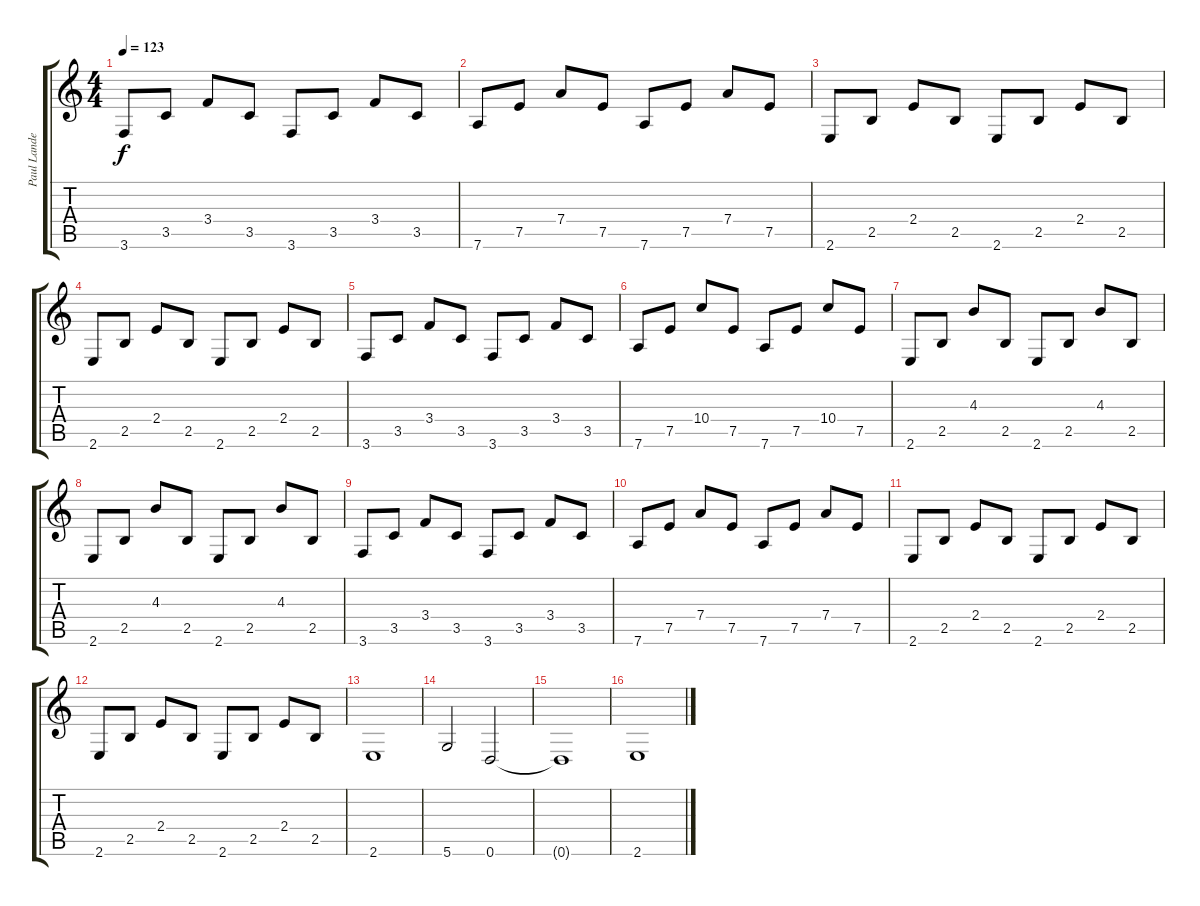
\track ("Paul Landers" "Paul Lande") {instrument electricguitarjazz}
\staff {score tabs}
\tuning (E4 B3 G3 D3 A2 D2) {hide}
\ts (4 4)
\tempo 123
\clef g2
\ks c
3.6.8{dy f} 3.5.8 3.4.8 3.5.8 3.6.8 3.5.8 3.4.8 3.5.8 |
7.6.8 7.5.8 7.4.8 7.5.8 7.6.8 7.5.8 7.4.8 7.5.8 |
2.6.8 2.5.8 2.4.8 2.5.8 2.6.8 2.5.8 2.4.8 2.5.8 |
2.6.8 2.5.8 2.4.8 2.5.8 2.6.8 2.5.8 2.4.8 2.5.8 |
3.6.8 3.5.8 3.4.8 3.5.8 3.6.8 3.5.8 3.4.8 3.5.8 |
7.6.8 7.5.8 10.4.8 7.5.8 7.6.8 7.5.8 10.4.8 7.5.8 |
2.6.8 2.5.8 4.3.8 2.5.8 2.6.8 2.5.8 4.3.8 2.5.8 |
2.6.8 2.5.8 4.3.8 2.5.8 2.6.8 2.5.8 4.3.8 2.5.8 |
3.6.8 3.5.8 3.4.8 3.5.8 3.6.8 3.5.8 3.4.8 3.5.8 |
7.6.8 7.5.8 7.4.8 7.5.8 7.6.8 7.5.8 7.4.8 7.5.8 |
2.6.8 2.5.8 2.4.8 2.5.8 2.6.8 2.5.8 2.4.8 2.5.8 |
2.6.8 2.5.8 2.4.8 2.5.8 2.6.8 2.5.8 2.4.8 2.5.8 |
2.6.1{volume 9} |
5.6.2 0.6.2 |
0.6{t}.1 |
2.6.1
